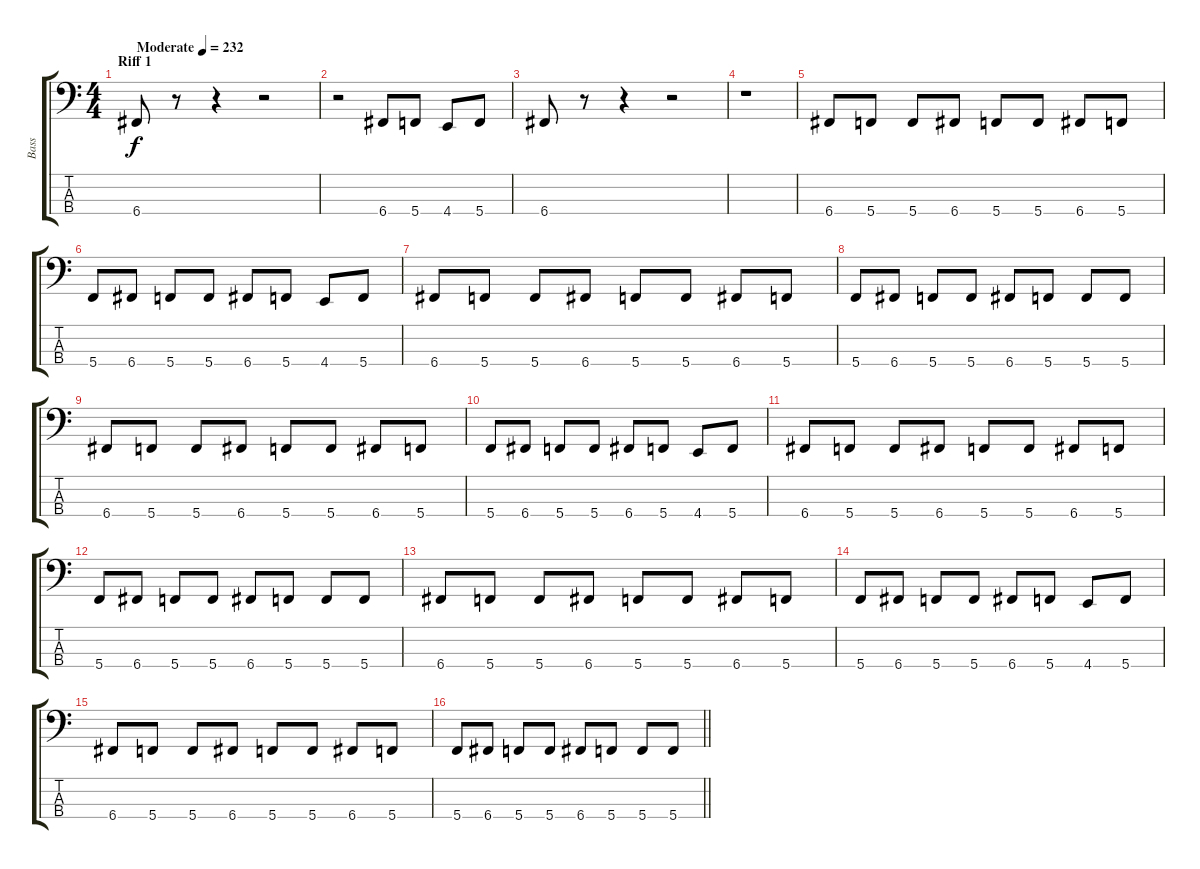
\track ("Bass" "Bass") {instrument electricbassfinger}
\staff {score tabs}
\tuning (Eb2 Bb1 F1 C1) {hide}
\ts (4 4)
\section ("" "Riff 1")
\tempo (232 "Moderate")
\clef f4
\ks c
6.4.8{dy f instrument electricbassfinger} r.8 r.4 r.2 |
r.2 6.4.8 5.4.8 4.4.8 5.4.8 |
6.4.8 r.8 r.4 r.2 |
r.1 |
6.4.8 5.4.8 5.4.8 6.4.8 5.4.8 5.4.8 6.4.8 5.4.8 |
5.4.8 6.4.8 5.4.8 5.4.8 6.4.8 5.4.8 4.4.8 5.4.8 |
6.4.8 5.4.8 5.4.8 6.4.8 5.4.8 5.4.8 6.4.8 5.4.8 |
5.4.8 6.4.8 5.4.8 5.4.8 6.4.8 5.4.8 5.4.8 5.4.8 |
6.4.8 5.4.8 5.4.8 6.4.8 5.4.8 5.4.8 6.4.8 5.4.8 |
5.4.8 6.4.8 5.4.8 5.4.8 6.4.8 5.4.8 4.4.8 5.4.8 |
6.4.8 5.4.8 5.4.8 6.4.8 5.4.8 5.4.8 6.4.8 5.4.8 |
5.4.8 6.4.8 5.4.8 5.4.8 6.4.8 5.4.8 5.4.8 5.4.8 |
6.4.8 5.4.8 5.4.8 6.4.8 5.4.8 5.4.8 6.4.8 5.4.8 |
5.4.8 6.4.8 5.4.8 5.4.8 6.4.8 5.4.8 4.4.8 5.4.8 |
6.4.8 5.4.8 5.4.8 6.4.8 5.4.8 5.4.8 6.4.8 5.4.8 |
\barLineRight lightlight
5.4.8 6.4.8 5.4.8 5.4.8 6.4.8 5.4.8 5.4.8 5.4.8
